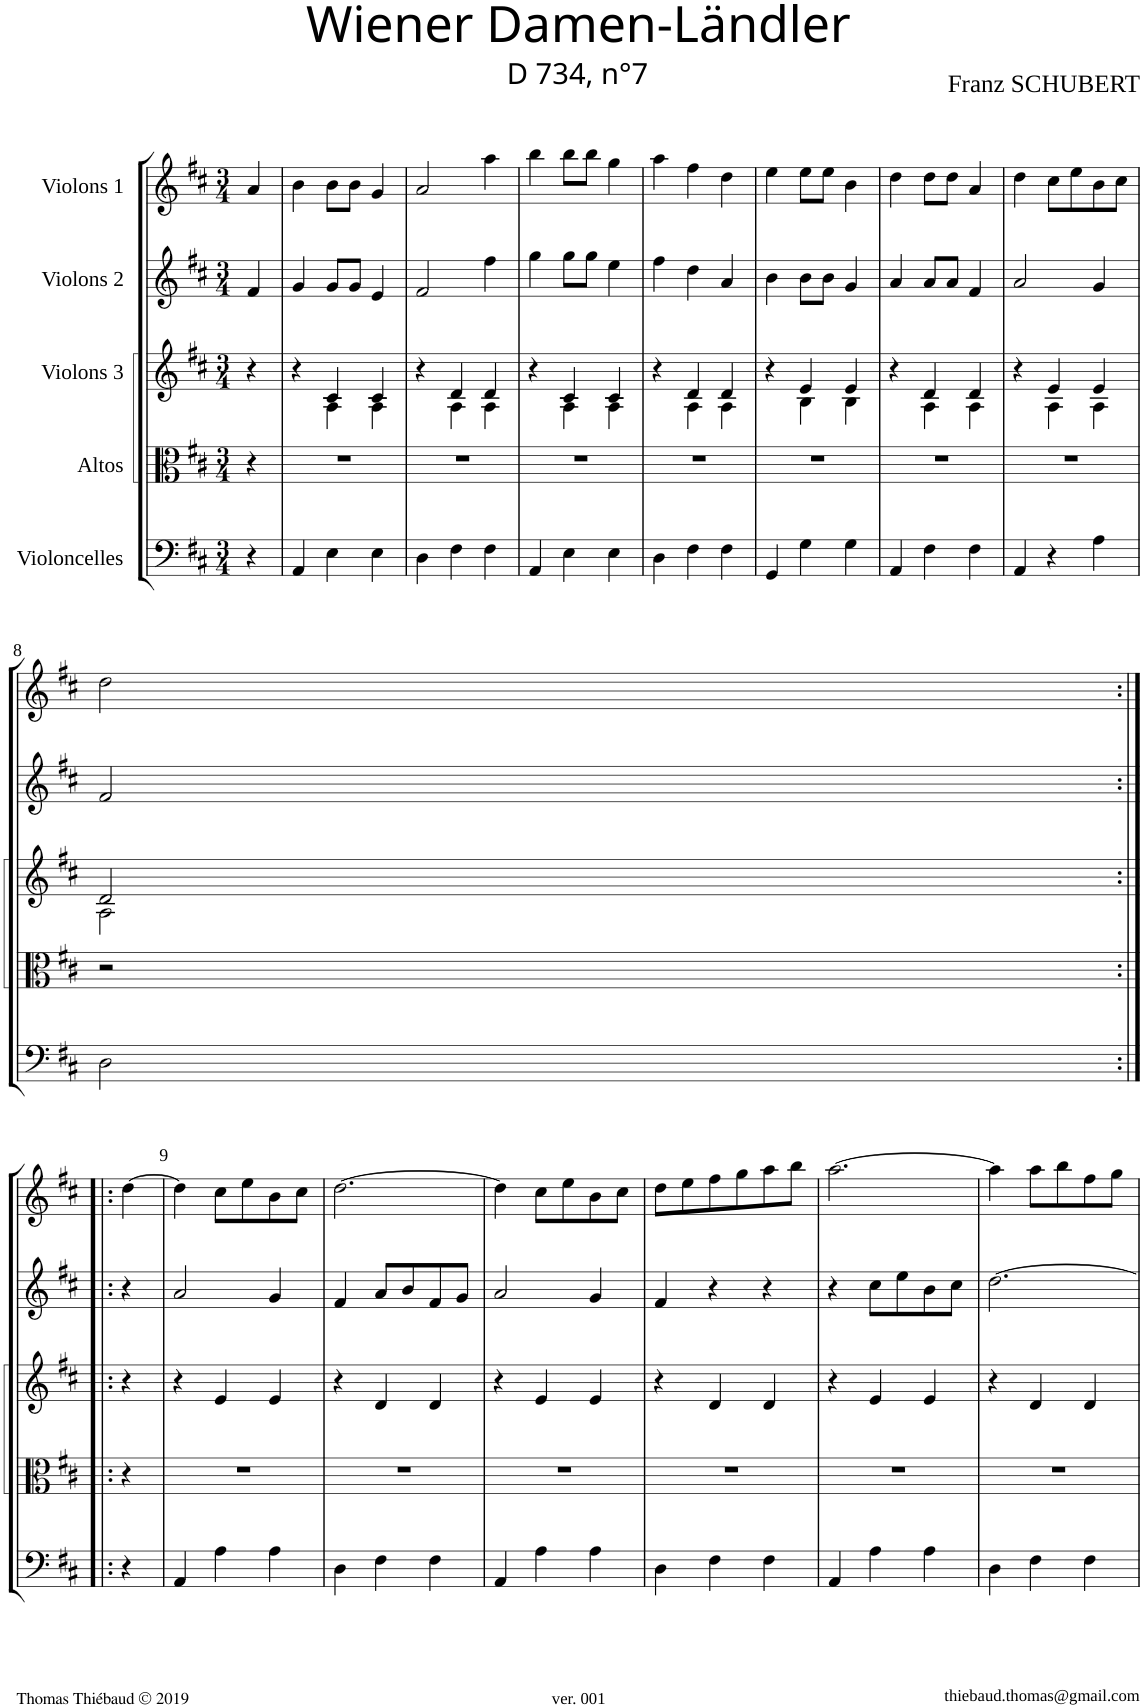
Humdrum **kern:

**kern	**kern	**kern	**kern	**kern
*part5	*part4	*part3	*part2	*part1
*staff5	*staff4	*staff3	*staff2	*staff1
*I"Violoncelles	*I"Altos	*I"Violons 3	*I"Violons 2	*I"Violons 1
*I'Vc	*	*I'Vln	*I'Vln	*I'Vln
*clefF4	*clefC3	*clefG2	*clefG2	*clefG2
*k[f#c#]	*k[f#c#]	*k[f#c#]	*k[f#c#]	*k[f#c#]
*M3/4	*M3/4	*M3/4	*M3/4	*M3/4
=	=	=	=	=
4r	4r	4r	4f#/	4a/
=1	=1	=1	=1	=1
*	*	*^	*	*
4AA/	2.r	4r	4ryy	4g/	4b\
4E\	.	4c#/	4A\	8g/L	8b\L
.	.	.	.	8g/J	8b\J
4E\	.	4c#/	4A\	4e/	4g/
=2	=2	=2	=2	=2	=2
4D\	2.r	4r	4ryy	2f#/	2a/
4F#\	.	4d/	4A\	.	.
4F#\	.	4d/	4A\	4ff#\	4aa\
=3	=3	=3	=3	=3	=3
4AA/	2.r	4r	4ryy	4gg\	4bb\
4E\	.	4c#/	4A\	8gg\L	8bb\L
.	.	.	.	8gg\J	8bb\J
4E\	.	4c#/	4A\	4ee\	4gg\
=4	=4	=4	=4	=4	=4
4D\	2.r	4r	4ryy	4ff#\	4aa\
4F#\	.	4d/	4A\	4dd\	4ff#\
4F#\	.	4d/	4A\	4a/	4dd\
=5	=5	=5	=5	=5	=5
4GG/	2.r	4r	4ryy	4b\	4ee\
4G\	.	4e/	4B\	8b\L	8ee\L
.	.	.	.	8b\J	8ee\J
4G\	.	4e/	4B\	4g/	4b\
=6	=6	=6	=6	=6	=6
4AA/	2.r	4r	4ryy	4a/	4dd\
4F#\	.	4d/	4A\	8a/L	8dd\L
.	.	.	.	8a/J	8dd\J
4F#\	.	4d/	4A\	4f#/	4a/
=7	=7	=7	=7	=7	=7
4AA/	2.r	4r	4ryy	2a/	4dd\
4r	.	4e/	4A\	.	8cc#\L
.	.	.	.	.	8ee\
4A\	.	4e/	4A\	4g/	8b\
.	.	.	.	.	8cc#\J
!!LO:LB:g=z
=8	=8	=8	=8	=8	=8
2D\	2r	2d/	2A\	2f#/	2dd\
*	*	*v	*v	*	*
!!LO:LB:g=z
=8X1:|!|:	=8X1:|!|:	=8X1:|!|:	=8X1:|!|:	=8X1:|!|:
4r	4r	4r	4r	[4dd\
=9	=9	=9	=9	=9
4AA/	2.r	4r	2a/	4dd\]
4A\	.	4e/	.	8cc#\L
.	.	.	.	8ee\
4A\	.	4e/	4g/	8b\
.	.	.	.	8cc#\J
=10	=10	=10	=10	=10
4D\	2.r	4r	4f#/	[2.dd\
4F#\	.	4d/	8a/L	.
.	.	.	8b/	.
4F#\	.	4d/	8f#/	.
.	.	.	8g/J	.
=11	=11	=11	=11	=11
4AA/	2.r	4r	2a/	4dd\]
4A\	.	4e/	.	8cc#\L
.	.	.	.	8ee\
4A\	.	4e/	4g/	8b\
.	.	.	.	8cc#\J
=12	=12	=12	=12	=12
4D\	2.r	4r	4f#/	8dd\L
.	.	.	.	8ee\
4F#\	.	4d/	4r	8ff#\
.	.	.	.	8gg\
4F#\	.	4d/	4r	8aa\
.	.	.	.	8bb\J
=13	=13	=13	=13	=13
4AA/	2.r	4r	4r	[2.aa\
4A\	.	4e/	8cc#\L	.
.	.	.	8ee\	.
4A\	.	4e/	8b\	.
.	.	.	8cc#\J	.
=14	=14	=14	=14	=14
4D\	2.r	4r	[2.dd\	4aa\]
4F#\	.	4d/	.	8aa\L
.	.	.	.	8bb\
4F#\	.	4d/	.	8ff#\
.	.	.	.	8gg\J
=	=	=	=	=
*-	*-	*-	*-	*-
